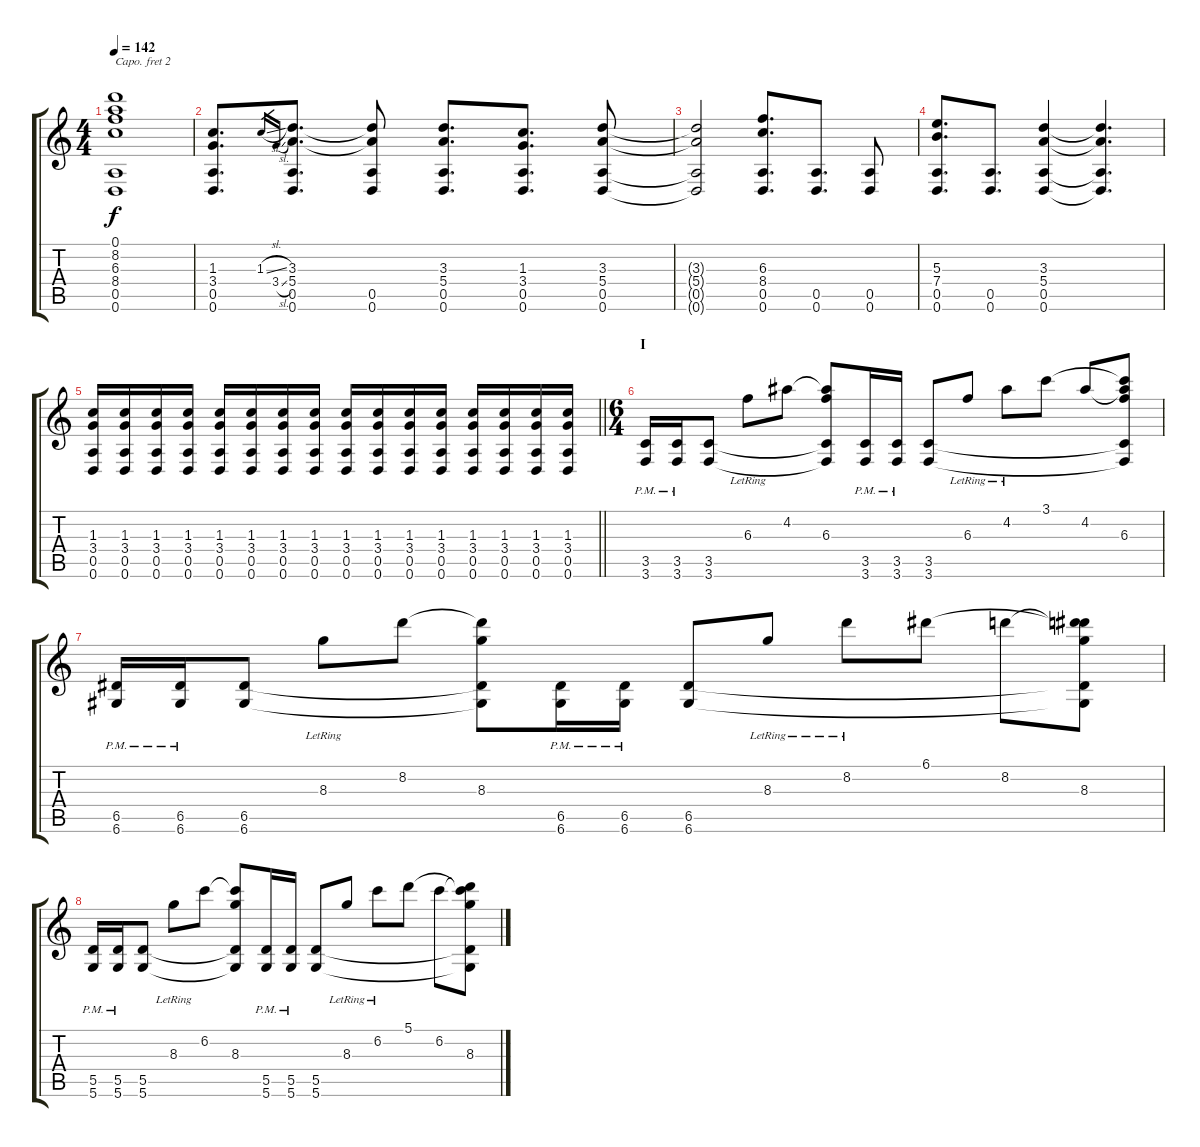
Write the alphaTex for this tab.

\track "" {instrument overdrivenguitar}
\staff {score tabs}
\capo 2
\tuning (G4 E4 A3 D3 G2 C2) {hide}
\ts (4 4)
\tempo 142
\clef g2
\ks c
(0.1{t} 8.2{t} 6.3{t} 8.4{t} 0.5{t} 0.6{t}).1{dy f} |
(1.3 3.4 0.5 0.6).8{d} 1.3{sl}.16{gr} 3.4{sl}.16{gr} (3.3 5.4 0.5 0.6).8{d} (3.3{t} 5.4{t} 0.5 0.6).8 (3.3 5.4 0.5 0.6).8{d} (1.3 3.4 0.5 0.6).8{d} (3.3 5.4 0.5 0.6).8 |
(3.3{t} 5.4{t} 0.5{t} 0.6{t}).2 (6.3 8.4 0.5 0.6).8{d} (0.5 0.6).8{d} (0.5 0.6).8 |
(5.3 7.4 0.5 0.6).8{d} (0.5 0.6).8{d} (3.3 5.4 0.5 0.6).4 (3.3{t} 5.4{t} 0.5{t} 0.6{t}).4{d} |
\barLineRight lightlight
(1.3 3.4 0.5 0.6).16 (1.3 3.4 0.5 0.6).16 (1.3 3.4 0.5 0.6).16 (1.3 3.4 0.5 0.6).16 (1.3 3.4 0.5 0.6).16 (1.3 3.4 0.5 0.6).16 (1.3 3.4 0.5 0.6).16 (1.3 3.4 0.5 0.6).16 (1.3 3.4 0.5 0.6).16 (1.3 3.4 0.5 0.6).16 (1.3 3.4 0.5 0.6).16 (1.3 3.4 0.5 0.6).16 (1.3 3.4 0.5 0.6).16 (1.3 3.4 0.5 0.6).16 (1.3 3.4 0.5 0.6).16 (1.3 3.4 0.5 0.6).16 |
\ts (6 4)
\section ("" "I")
(3.5{pm} 3.6{pm}).16 (3.5{pm} 3.6{pm}).16 (3.5 3.6).8 6.3{lr}.8 4.2.8 (4.2{t} 6.3 3.5{t} 3.6{t}).8 (3.5{pm} 3.6{pm}).16 (3.5{pm} 3.6{pm}).16 (3.5 3.6).8 6.3{lr}.8 4.2{lr}.8 3.1.8 4.2.8 (3.1{t} 4.2{t} 6.3 3.5{t} 3.6{t}).8 |
(6.5{pm} 6.6{pm}).16 (6.5{pm} 6.6{pm}).16 (6.5 6.6).8 8.3{lr}.8 8.2.8 (8.2{t} 8.3 6.5{t} 6.6{t}).8 (6.5{pm} 6.6{pm}).16 (6.5{pm} 6.6{pm}).16 (6.5 6.6).8 8.3{lr}.8 8.2{lr}.8 6.1.8 8.2.8 (6.1{t} 8.2{t} 8.3 6.5{t} 6.6{t}).8 |
(5.5{pm} 5.6{pm}).16 (5.5{pm} 5.6{pm}).16 (5.5 5.6).8 8.3{lr}.8 6.2.8 (6.2{t} 8.3 5.5{t} 5.6{t}).8 (5.5{pm} 5.6{pm}).16 (5.5{pm} 5.6{pm}).16 (5.5 5.6).8 8.3{lr}.8 6.2{lr}.8 5.1.8 6.2.8 (5.1{t} 6.2{t} 8.3 5.5{t} 5.6{t}).8
